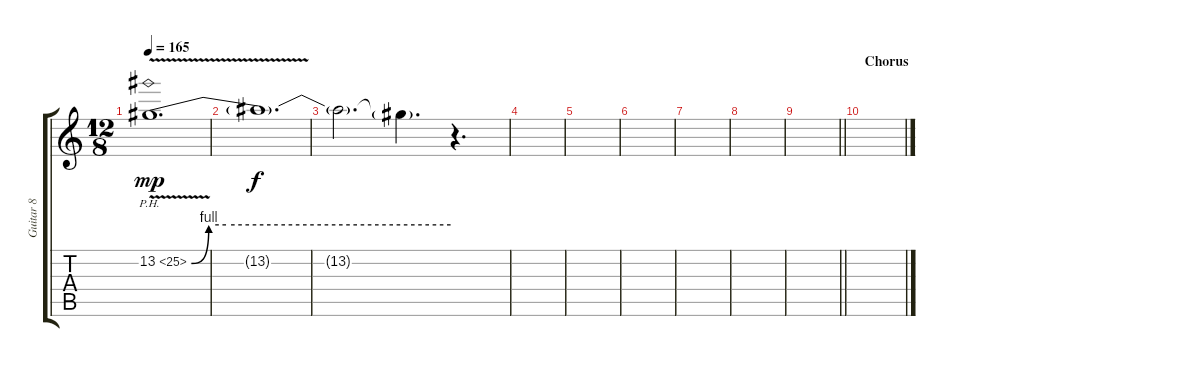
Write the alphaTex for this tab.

\track ("Guitar 8" "Guitar 8") {instrument distortionguitar}
\staff {score tabs}
\tuning (C4 G3 Eb3 Bb2 F2 C2) {hide}
\ts (12 8)
\section ("" "")
\tempo 165
\clef g2
\ks c
13.2{be (custom 0 0 4 4 8 4 15 4 60 4) ph 12 v}.1{d dy mp} |
13.2{t}.1{d dy f} |
13.2{t}.2{d} 13.2{t}.4{d} r.4{d} |
|
|
|
|
|
\barLineRight lightlight
|
\section ("" "Chorus")
